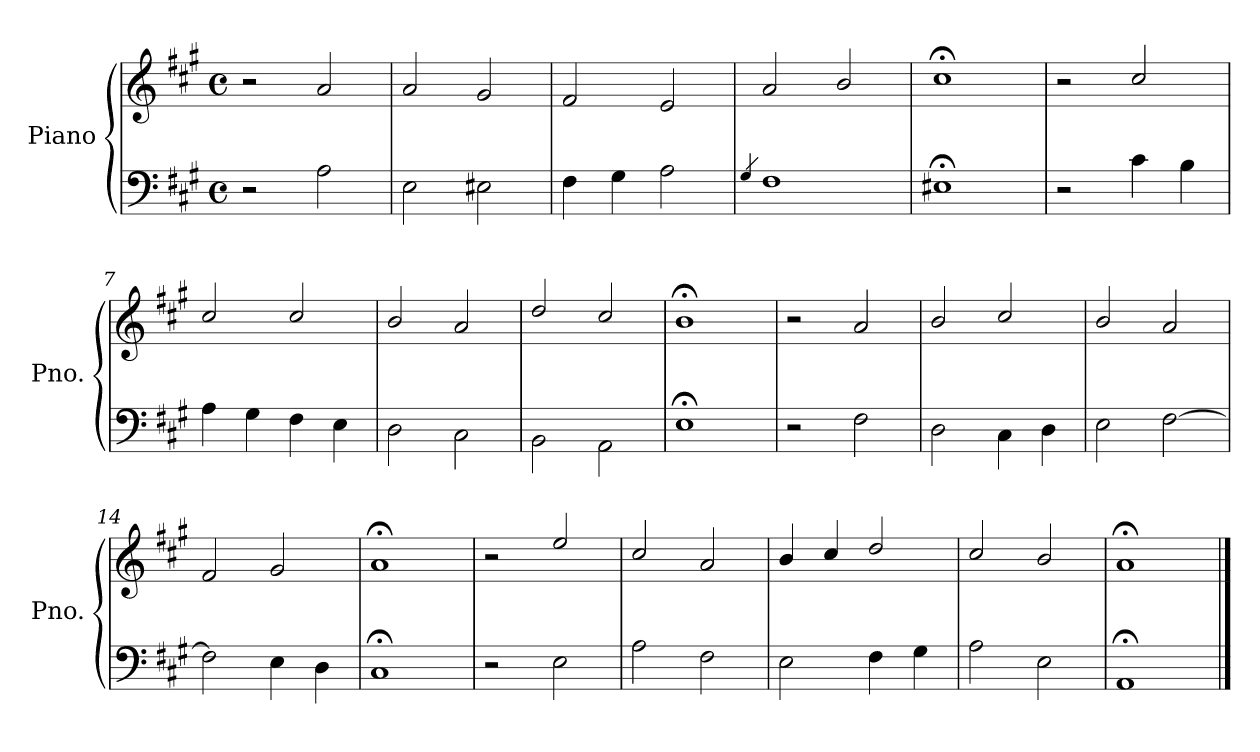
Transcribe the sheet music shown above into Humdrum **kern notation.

**kern	**kern
*part1	*part1
*staff2	*staff1
*I"Piano	*
*I'Pno.	*
*clefF4	*clefG2
*k[f#c#g#]	*k[f#c#g#]
*A:	*A:
*M4/4	*M4/4
*met(c)	*met(c)
=1	=1
2r	2r
2A\	2a/
=2	=2
2E\	2a/
2E#X\	2g#/
=3	=3
4F#\	2f#/
4G#\	.
2A\	2e/
=4	=4
4qG#/	.
1F#	2a/
.	2b/
=5	=5
1E#X;	1cc#;<
=6	=6
2r	2r
4c#\	2cc#/
4B\	.
=7	=7
4A\	2cc#/
4G#\	.
4F#\	2cc#/
4E\	.
=8	=8
2D\	2b/
2C#\	2a/
=9	=9
2BB\	2dd/
2AA\	2cc#/
=10	=10
1E;	1b;<
!!LO:LB:g=z
=11	=11
2r	2r
2F#\	2a/
=12	=12
2D\	2b/
4C#\	2cc#/
4D\	.
=13	=13
2E\	2b/
[<2F#\	2a/
=14	=14
2F#\]	2f#/
4E\	2g#/
4D\	.
=15	=15
1C#;	1a;<
!!LO:LB:g=z
=16	=16
2r	2r
2E\	2ee/
=17	=17
2A\	2cc#/
2F#\	2a/
=18	=18
2E\	4b/
.	4cc#/
4F#\	2dd/
4G#\	.
=19	=19
2A\	2cc#/
2E\	2b/
=20	=20
1AA;	1a;<
==	==
*-	*-
